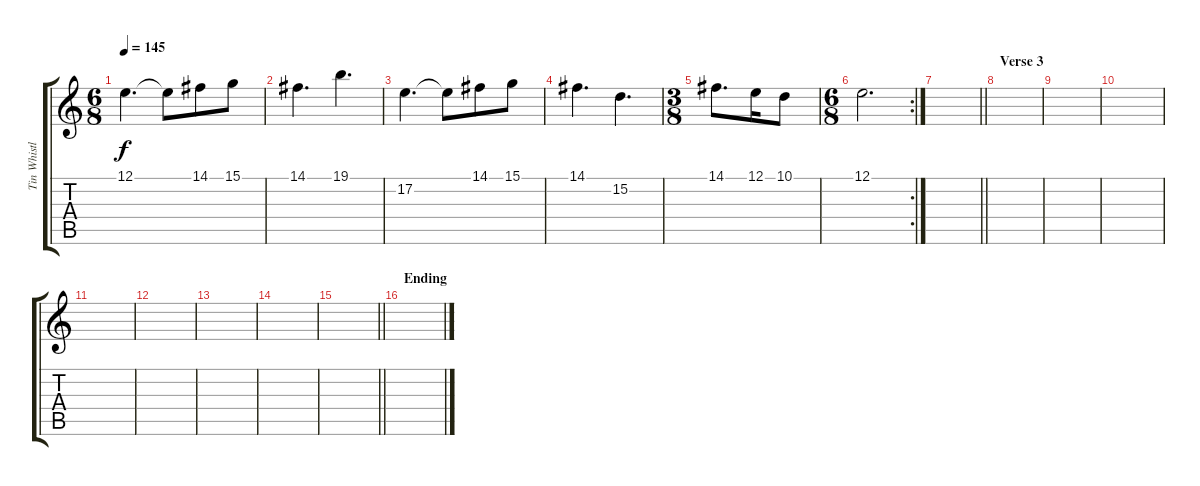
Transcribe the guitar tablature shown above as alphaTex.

\track ("Tin Whistle" "Tin Whistl") {instrument piccolo}
\staff {score tabs}
\tuning (E4 B3 G3 D3 A2 E2) {hide}
\ts (6 8)
\tempo 145
\clef g2
\ks c
12.1.4{d dy f} 12.1{t}.8 14.1.8 15.1.8 |
14.1.4{d} 19.1.4{d} |
17.2.4{d} 17.2{t}.8 14.1.8 15.1.8 |
14.1.4{d} 15.2.4{d} |
\ts (3 8)
14.1.8{d} 12.1.16 10.1.8 |
\rc 2
\ts (6 8)
12.1.2{d} |
\barLineRight lightlight
|
\section ("" "Verse 3")
|
|
|
|
|
|
|
\barLineRight lightlight
|
\section ("" "Ending")
